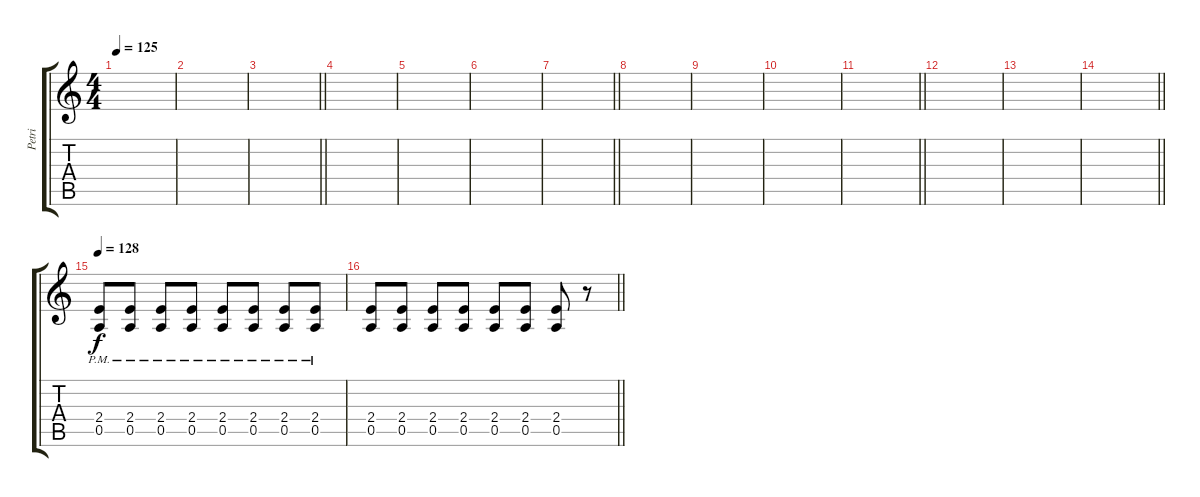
\track ("Petri" "Petri") {instrument distortionguitar}
\staff {score tabs}
\tuning (E4 B3 G3 D3 A2 E2) {hide}
\ts (4 4)
\tempo 125
\clef g2
\ks c
|
|
\barLineRight lightlight
|
\section ("" "")
|
|
|
\barLineRight lightlight
|
\section ("" "")
|
|
|
\barLineRight lightlight
|
\section ("" "")
|
|
\barLineRight lightlight
|
\section ("" "")
\tempo 128
(2.4{pm} 0.5{pm}).8 (2.4{pm} 0.5{pm}).8 (2.4{pm} 0.5{pm}).8 (2.4{pm} 0.5{pm}).8 (2.4{pm} 0.5{pm}).8 (2.4{pm} 0.5{pm}).8 (2.4{pm} 0.5{pm}).8 (2.4{pm} 0.5{pm}).8 |
\barLineRight lightlight
(2.4 0.5).8 (2.4 0.5).8 (2.4 0.5).8 (2.4 0.5).8 (2.4 0.5).8 (2.4 0.5).8 (2.4 0.5).8 r.8
